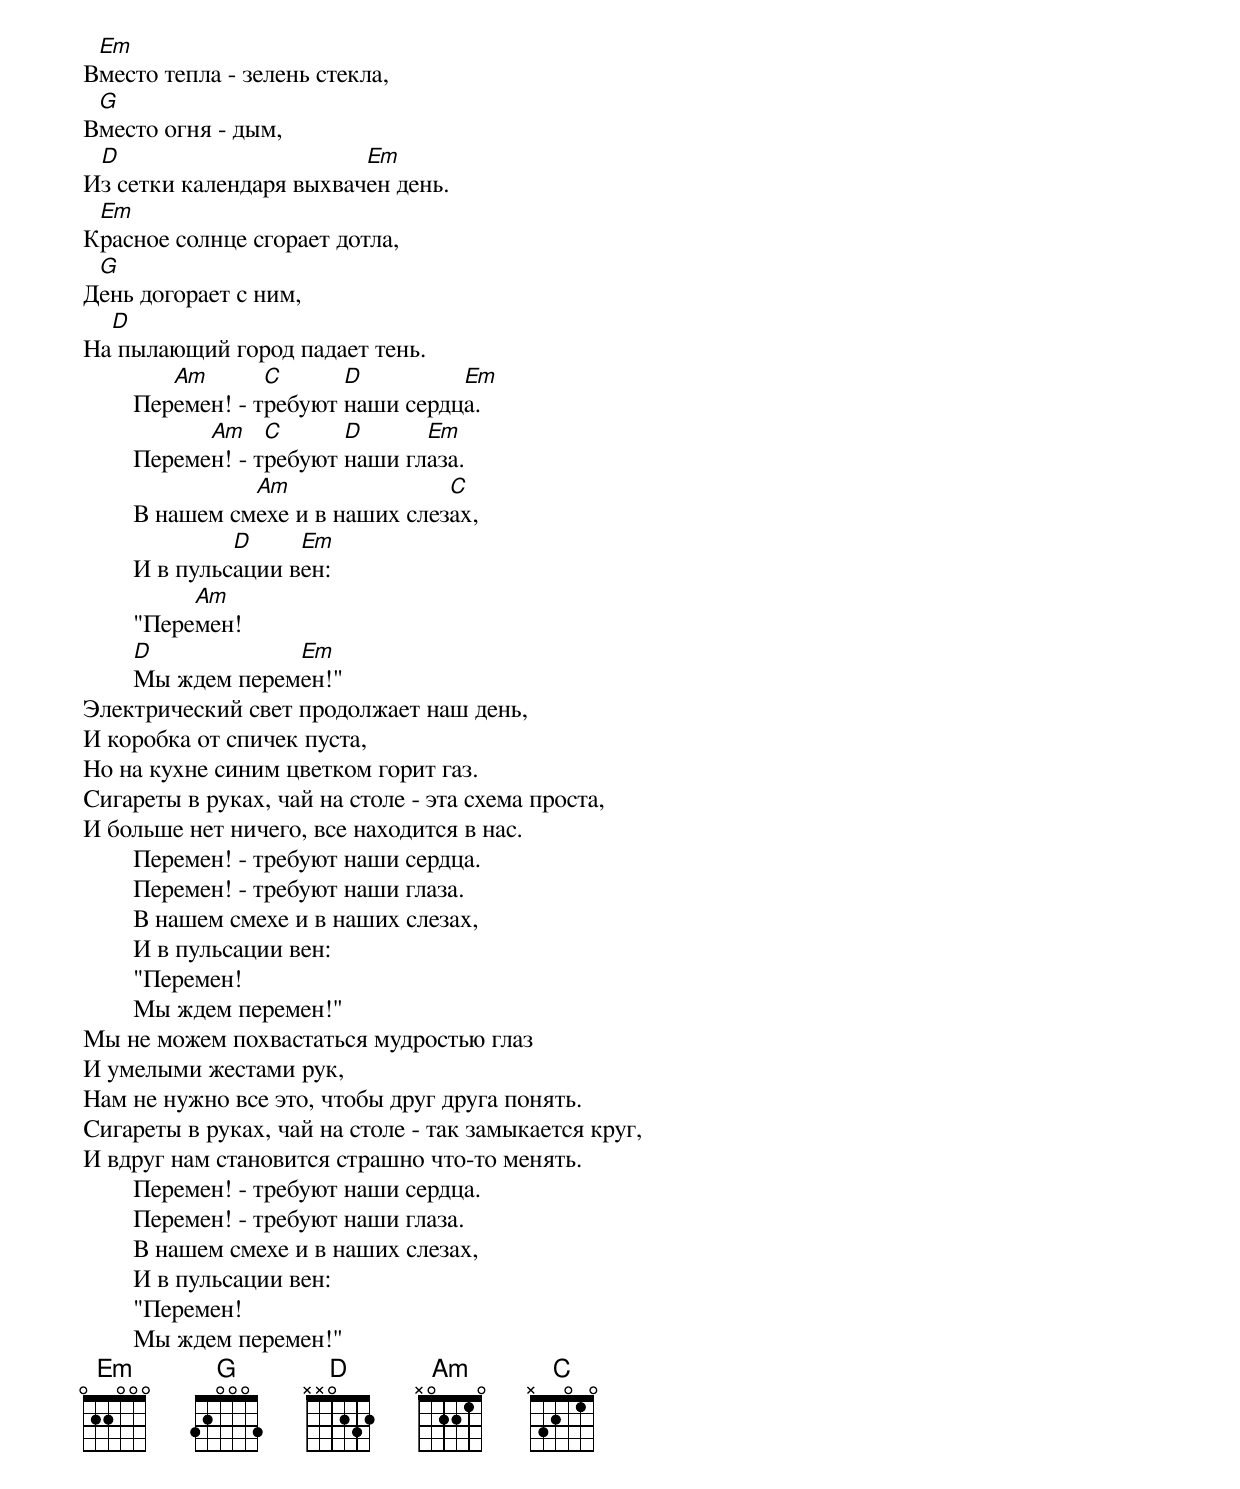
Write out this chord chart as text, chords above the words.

 Em
Вместо тепла - зелень стекла,
 G
Вместо огня - дым,
 D                       Em
Из сетки календаря выхвачен день.
 Em
Красное солнце сгорает дотла,
 G
День догорает с ним,
  D
На пылающий город падает тень.
           Am       C      D         Em
        Перемен! - требуют наши сердца.
              Am    C      D      Em
        Перемен! - требуют наши глаза.
                  Am                C
        В нашем смехе и в наших слезах,
                 D     Em
        И в пульсации вен:
             Am
        "Перемен!
        D            Em
        Мы ждем перемен!"
Электрический свет продолжает наш день,
И коробка от спичек пуста,
Но на кухне синим цветком горит газ.
Сигареты в руках, чай на столе - эта схема проста,
И больше нет ничего, все находится в нас.
        Перемен! - требуют наши сердца.
        Перемен! - требуют наши глаза.
        В нашем смехе и в наших слезах,
        И в пульсации вен:
        "Перемен!
        Мы ждем перемен!"
Мы не можем похвастаться мудростью глаз
И умелыми жестами рук,
Нам не нужно все это, чтобы друг друга понять.
Сигареты в руках, чай на столе - так замыкается круг,
И вдруг нам становится страшно что-то менять.
        Перемен! - требуют наши сердца.
        Перемен! - требуют наши глаза.
        В нашем смехе и в наших слезах,
        И в пульсации вен:
        "Перемен!
        Мы ждем перемен!"
